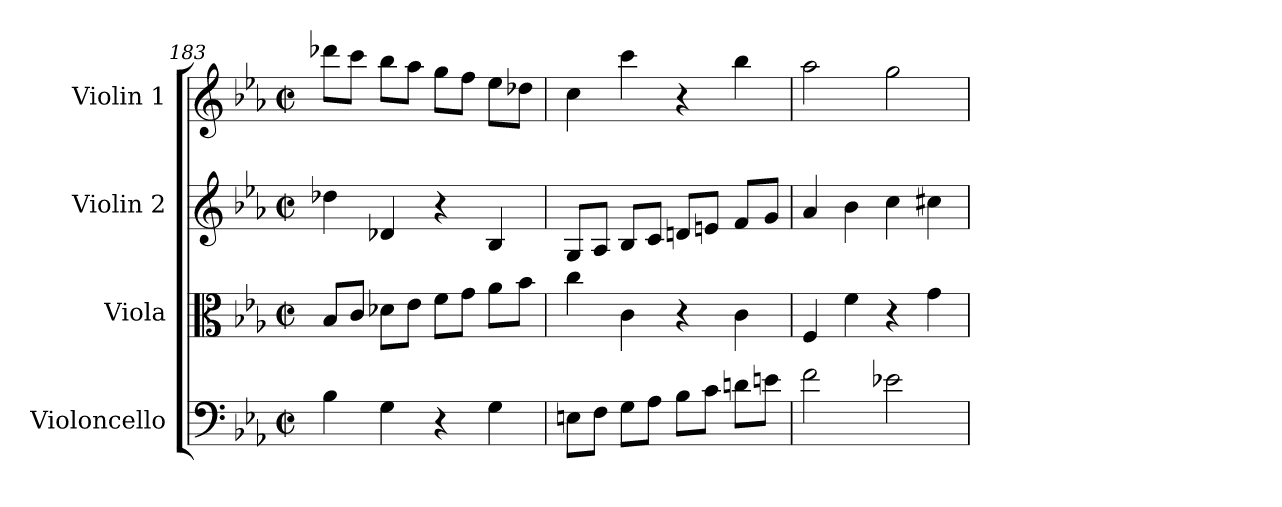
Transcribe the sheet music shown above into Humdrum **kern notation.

**kern	**kern	**kern	**kern
*part4	*part3	*part2	*part1
*staff4	*staff3	*staff2	*staff1
*I"Violoncello	*I"Viola	*I"Violin 2	*I"Violin 1
*I'Vc	*I'Vla	*I'Vln	*I'Vln
*clefF4	*clefC3	*clefG2	*clefG2
*k[b-e-a-]	*k[b-e-a-]	*k[b-e-a-]	*k[b-e-a-]
*M2/2	*M2/2	*M2/2	*M2/2
*met(c|)	*met(c|)	*met(c|)	*met(c|)
=183	=183	=183	=183
4B-\	8B-/L	4dd-X\	8ddd-X\L
.	8c/J	.	8ccc\J
4G\	8d-X\L	4d-X/	8bb-\L
.	8e-\J	.	8aa-\J
4r	8f\L	4r	8gg\L
.	8g\J	.	8ff\J
4G\	8a-\L	4B-/	8ee-\L
.	8b-\J	.	8dd-X\J
=184	=184	=184	=184
8En\L	4cc\	8G/L	4cc\
8F\J	.	8A-/J	.
8G\L	4c\	8B-/L	4ccc\
8A-\J	.	8c/J	.
8B-\L	4r	8dn/L	4r
8c\J	.	8en/J	.
8dn\L	4c\	8f/L	4bb-\
8en\J	.	8g/J	.
=185	=185	=185	=185
2f\	4F/	4a-/	2aa-\
.	4f\	4b-\	.
2e-X\	4r	4cc\	2gg\
.	4g\	4cc#X\	.
=	=	=	=
*-	*-	*-	*-
